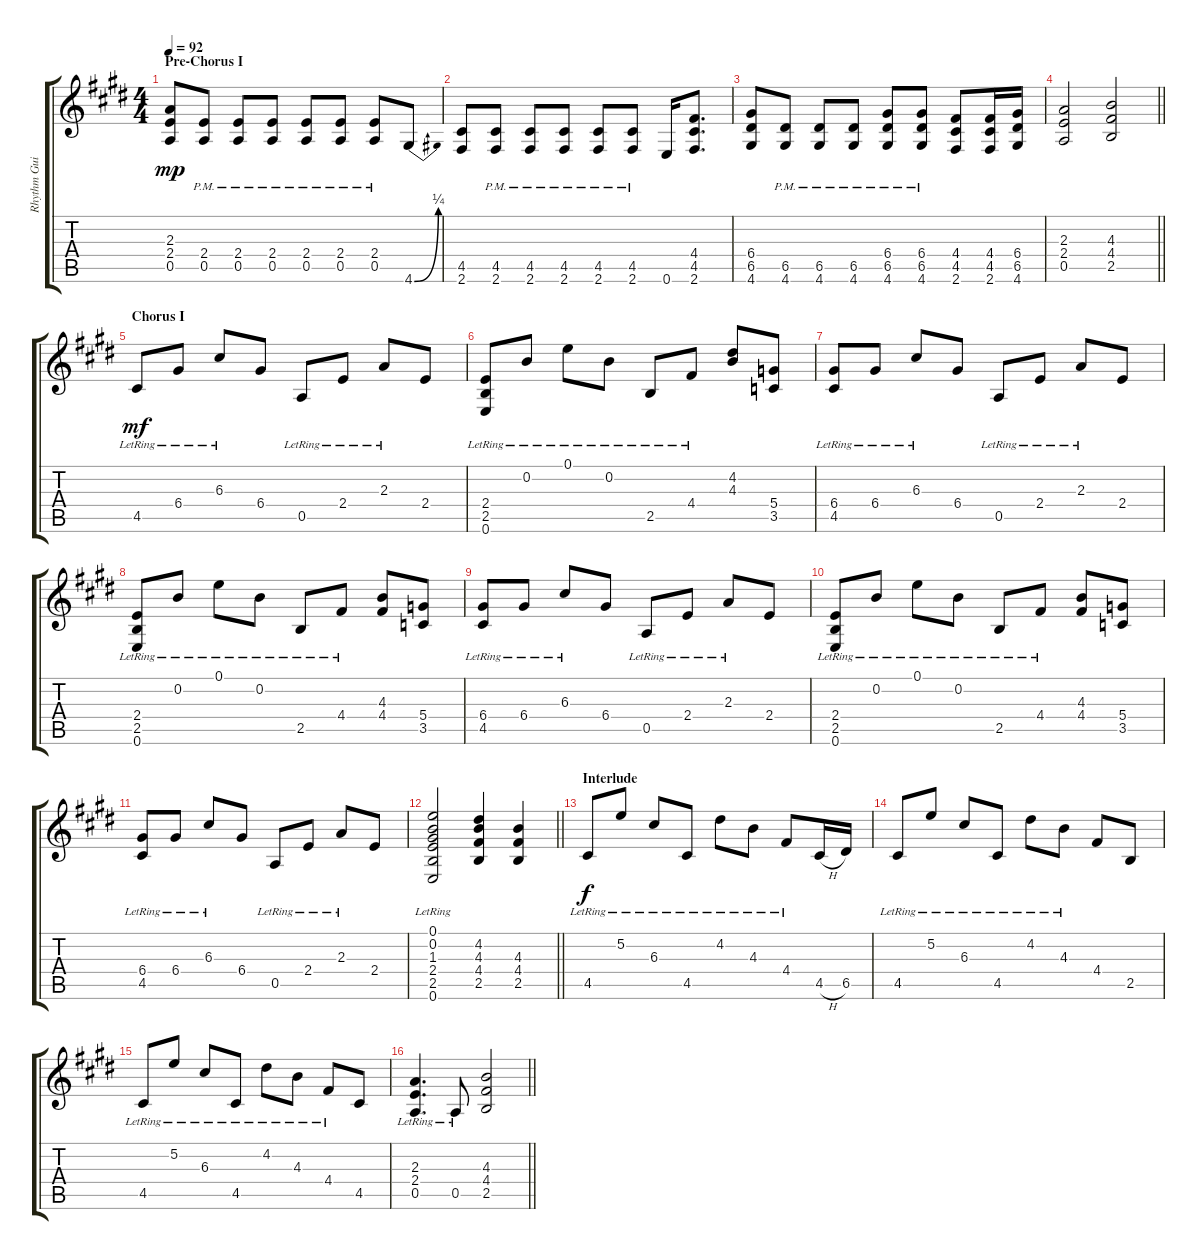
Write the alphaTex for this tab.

\track ("Rhythm Guitar" "Rhythm Gui") {instrument electricguitarclean}
\staff {score tabs}
\tuning (E4 B3 G3 D3 A2 E2) {hide}
\ts (4 4)
\section ("" "Pre-Chorus I")
\tempo 92
\clef g2
\ks e
(2.3 2.4 0.5).8{dy mp instrument distortionguitar} (2.4{pm} 0.5{pm}).8 (2.4{pm} 0.5{pm}).8 (2.4{pm} 0.5{pm}).8 (2.4{pm} 0.5{pm}).8 (2.4{pm} 0.5{pm}).8 (2.4{pm} 0.5{pm}).8 4.6{be (bend 0 0 60 1)}.8 |
(4.5 2.6).8 (4.5{pm} 2.6{pm}).8 (4.5{pm} 2.6{pm}).8 (4.5{pm} 2.6{pm}).8 (4.5{pm} 2.6{pm}).8 (4.5{pm} 2.6{pm}).8 0.6.16 (4.4 4.5 2.6).8{d} |
(6.4 6.5 4.6).8 (6.5{pm} 4.6{pm}).8 (6.5{pm} 4.6{pm}).8 (6.5{pm} 4.6{pm}).8 (6.4{pm} 6.5{pm} 4.6{pm}).8 (6.4{pm} 6.5{pm} 4.6{pm}).8 (4.4 4.5 2.6).8 (4.4 4.5 2.6).16 (6.4 6.5 4.6).16 |
\barLineRight lightlight
(2.3 2.4 0.5).2 (4.3 4.4 2.5).2 |
\section ("" "Chorus I")
4.5{lr}.8{dy mf instrument electricguitarclean} 6.4{lr}.8 6.3{lr}.8 6.4.8 0.5{lr}.8 2.4{lr}.8 2.3{lr}.8 2.4.8 |
(2.4{lr} 2.5{lr} 0.6{lr}).8 0.2{lr}.8 0.1{lr}.8 0.2{lr}.8 2.5{lr}.8 4.4{lr}.8 (4.2 4.3).8 (5.4 3.5).8 |
(6.4{lr} 4.5{lr}).8 6.4{lr}.8 6.3{lr}.8 6.4.8 0.5{lr}.8 2.4{lr}.8 2.3{lr}.8 2.4.8 |
(2.4{lr} 2.5{lr} 0.6{lr}).8 0.2{lr}.8 0.1{lr}.8 0.2{lr}.8 2.5{lr}.8 4.4{lr}.8 (4.3 4.4).8 (5.4 3.5).8 |
(6.4{lr} 4.5{lr}).8 6.4{lr}.8 6.3{lr}.8 6.4.8 0.5{lr}.8 2.4{lr}.8 2.3{lr}.8 2.4.8 |
(2.4{lr} 2.5{lr} 0.6{lr}).8 0.2{lr}.8 0.1{lr}.8 0.2{lr}.8 2.5{lr}.8 4.4{lr}.8 (4.3 4.4).8 (5.4 3.5).8 |
(6.4{lr} 4.5{lr}).8 6.4{lr}.8 6.3{lr}.8 6.4.8 0.5{lr}.8 2.4{lr}.8 2.3{lr}.8 2.4.8 |
\barLineRight lightlight
(0.1{lr} 0.2{lr} 1.3 2.4 2.5 0.6{lr}).2 (4.2 4.3 4.4 2.5).4 (4.3 4.4 2.5).4 |
\section ("" "Interlude")
4.5{lr}.8{dy f} 5.2{lr}.8 6.3{lr}.8 4.5{lr}.8 4.2{lr}.8 4.3{lr}.8 4.4{lr}.8 4.5{h}.16 6.5.16 |
4.5{lr}.8 5.2{lr}.8 6.3{lr}.8 4.5{lr}.8 4.2{lr}.8 4.3{lr}.8 4.4.8 2.5.8 |
4.5{lr}.8 5.2{lr}.8 6.3{lr}.8 4.5{lr}.8 4.2{lr}.8 4.3{lr}.8 4.4{lr}.8 4.5.8 |
\barLineRight lightlight
(2.3 2.4 0.5{lr}).4{d} 0.5{lr}.8 (4.3 4.4 2.5).2
